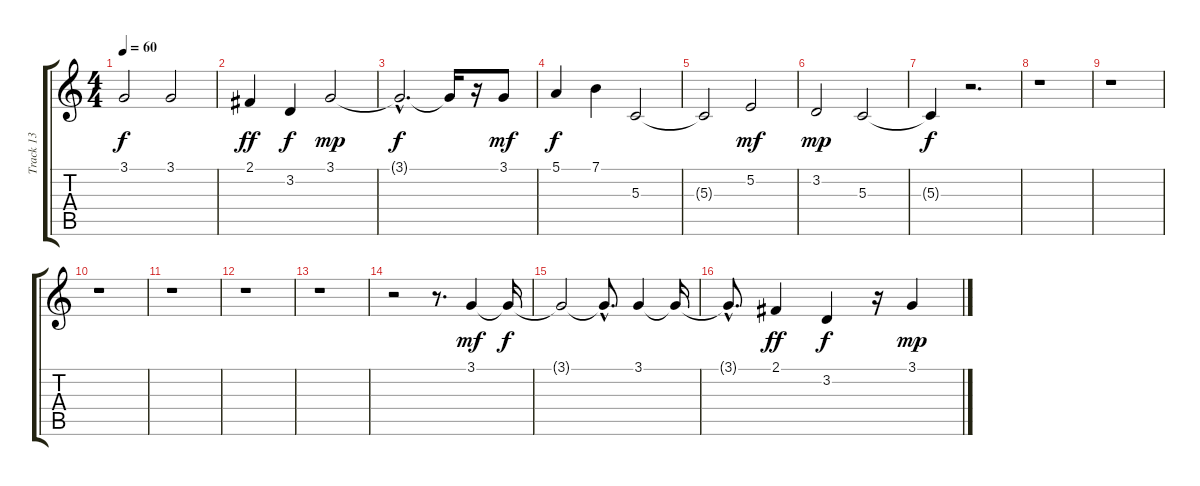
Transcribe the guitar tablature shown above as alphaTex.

\track ("Track 13" "Track 13") {instrument frenchhorn}
\staff {score tabs}
\tuning (E4 B3 G3 D3 A2 E2) {hide}
\ts (4 4)
\tempo 60
\clef g2
\ks c
3.1{t}.2{dy f} 3.1.2 |
2.1.4{dy ff} 3.2.4{dy f} 3.1.2{dy mp} |
3.1{hac t}.2{d dy f} 3.1{t}.16 r.16 3.1.8{dy mf} |
5.1.4{dy f} 7.1.4 5.3.2 |
5.3{t}.2 5.2.2{dy mf} |
3.2.2{dy mp} 5.3.2 |
5.3{t}.4{dy f} r.2{d} |
r.1 |
r.1 |
r.1 |
r.1 |
r.1 |
r.1 |
r.2 r.8{d} 3.1.4{dy mf} 3.1{t}.16{dy f} |
3.1{t}.2 3.1{hac t}.8{d} 3.1.4 3.1{t}.16 |
3.1{hac t}.8{d} 2.1.4{dy ff} 3.2.4{dy f} r.16 3.1.4{dy mp}
